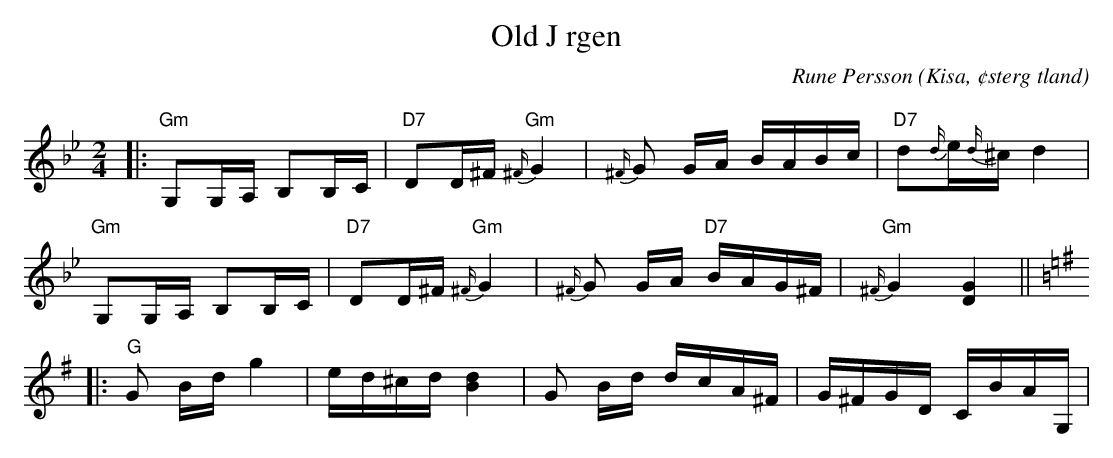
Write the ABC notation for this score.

X:1
T:Old J rgen
C:Rune Persson
O:Kisa, ¢sterg tland
Q:60
M:2/4
L:1/8
K:Gm
|:"Gm"G,G,/A,/ B,B,/C/|"D7"DD/^F/ "Gm"{^F/}G2|{^F/}G G/A/ B/A/B/c/|"D7"d{d/}e/{d/}^c/ d2|
"Gm"G,G,/A,/ B,B,/C/|"D7"DD/^F/ "Gm"{^F/}G2|{^F/}G G/A/"D7" B/A/G/^F/|"Gm"{^F/}G2 [DG]2||
[K:G]|:"G"G B/d/ g2|e/d/^c/d/ [dB]2|G B/d/ d/c/A/^F/|G/^F/G/D/ C/B/A/G,/|
